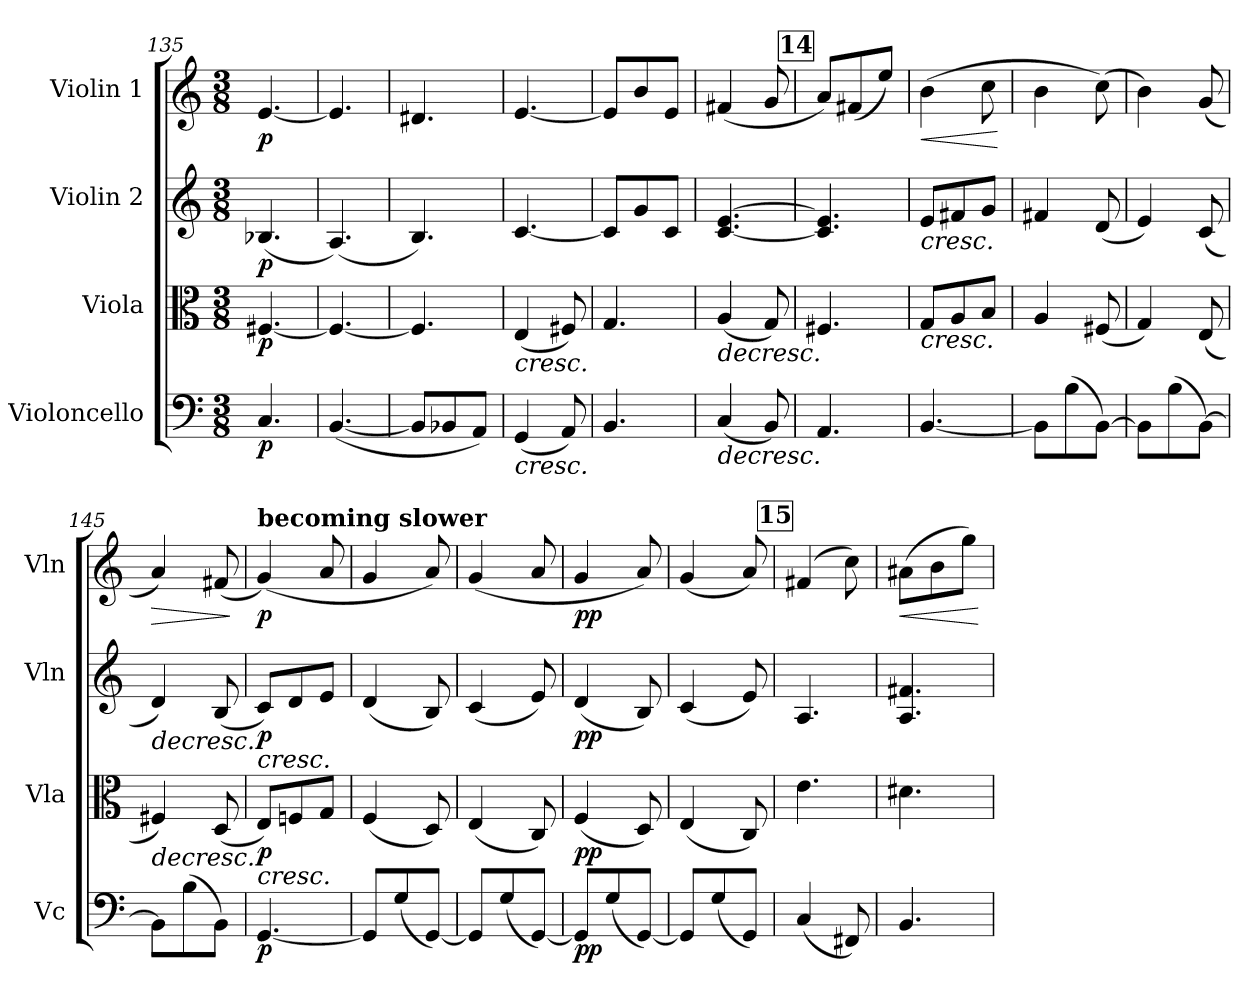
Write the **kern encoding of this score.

**kern	**dynam	**kern	**dynam	**kern	**dynam	**kern	**dynam
*part4	*part4	*part3	*part3	*part2	*part2	*part1	*part1
*staff4	*staff4	*staff3	*staff3	*staff2	*staff2	*staff1	*staff1
*I"Violoncello	*	*I"Viola	*	*I"Violin 2	*	*I"Violin 1	*
*I'Vc	*	*I'Vla	*	*I'Vln	*	*I'Vln	*
!!LO:LB:g=z
*clefF4	*	*clefC3	*	*clefG2	*	*clefG2	*
*k[]	*	*k[]	*	*k[]	*	*k[]	*
*M3/8	*	*M3/8	*	*M3/8	*	*M3/8	*
=135	=135	=135	=135	=135	=135	=135	=135
!	!LO:DY:b	!	!LO:DY:b	!	!LO:DY:b	!	!LO:DY:b
4.C/	p	[4.F#X/	p	(4.B-X/	p	[4.e/	p
=136	=136	=136	=136	=136	=136	=136	=136
(<[4.BB/	.	4.F#/_	.	(4.A/)	.	4.e/]	.
=137	=137	=137	=137	=137	=137	=137	=137
8BB/L]	.	4.F#/]	.	4.B/)	.	4.d#X/	.
8BB-X/	.	.	.	.	.	.	.
8AA/J)	.	.	.	.	.	.	.
=138	=138	=138	=138	=138	=138	=138	=138
!	!LO:HP:b	!	!LO:HP:b	!	!	!	!
(4GG/	<	(4E/	<	[4.c/	.	[4.e/	.
8AA/)	.	8F#X/)	.	.	.	.	.
=139	=139	=139	=139	=139	=139	=139	=139
4.BB/	.	4.G/	.	8c/L]	.	8e/L]	.
.	.	.	.	8g/	.	8b/	.
.	.	.	.	8c/J	.	8e/J	.
=140	=140	=140	=140	=140	=140	=140	=140
!	!LO:HP:b	!	!LO:HP:b	!	!	!	!
(4C/	>	(4A/	>	[4.c/ [4.e/	.	(4f#X/	.
8BB/)	.	8G/)	.	.	.	8g/	.
.	[	.	[	.	.	.	.
!!LO:REH:place=s1:a:B:cj:fs=14:t=14
=141	=141	=141	=141	=141	=141	=141	=141
4.AA/	.	4.F#X/	.	4.c/] 4.e/]	.	8a/L)	.
.	.	.	.	.	.	(8f#X/	.
.	.	.	.	.	.	8ee/J)	.
=142	=142	=142	=142	=142	=142	=142	=142
!	!	!	!LO:HP:b	!	!LO:HP:b	!	!LO:HP:b
[4.BB/	.	8G/L	<	8e/L	<	(4b\	<
.	.	8A/	.	8f#X/	.	.	.
.	.	8B/J	.	8g/J	.	8cc\	.
.	.	.	]	.	.	.	[
=143	=143	=143	=143	=143	=143	=143	=143
8BB\L]	.	4A/	.	4f#X/	.	4b\	.
(8B\	.	.	.	.	.	.	.
[8BB\J)	.	(8F#X/	.	(8d/	.	(8cc\)	.
!!LO:LB:g=z
=144	=144	=144	=144	=144	=144	=144	=144
8BB\L]	.	4G/)	.	4e/)	.	4b\)	.
(8B\	.	.	.	.	.	.	.
[8BB\J)	.	(8E/	.	(8c/	.	(8g/	.
=145	=145	=145	=145	=145	=145	=145	=145
!	!	!	!LO:HP:b	!	!LO:HP:b	!	!LO:HP:b
8BB\L]	.	4F#X/)	>	4d/)	>	4a/)	>
(8B\	.	.	.	.	.	.	.
8BB\J)	.	(8D/	.	(8B/	.	(8f#X/	.
.	.	.	[	.	[	.	]
=146	=146	=146	=146	=146	=146	=146	=146
!	!	!	!	!	!	!LO:TX:a:B:t=becoming slower	!
!	!LO:DY:b	!	!LO:HP:b	!	!LO:HP:b	!	!
!	!	!	!LO:DY:n=1:b	!	!LO:DY:n=1:b	!	!LO:DY:b
[4.GG/	p	8E/L)	< p	8c/L)	< p	(4g/)	p
.	.	8Fn/	.	8d/	.	.	.
.	.	8G/J	.	8e/J	.	8a/	.
.	.	.	]	.	]	.	.
=147	=147	=147	=147	=147	=147	=147	=147
8GG/L]	.	(4F/	.	(4d/	.	4g/	.
(8G/	.	.	.	.	.	.	.
[8GG/J)	.	8D/)	.	8B/)	.	8a/)	.
=148	=148	=148	=148	=148	=148	=148	=148
8GG/L]	.	(4E/	.	(4c/	.	(4g/	.
(8G/	.	.	.	.	.	.	.
[8GG/J)	.	8C/)	.	8e/)	.	8a/	.
=149	=149	=149	=149	=149	=149	=149	=149
!	!LO:DY:b	!	!LO:DY:b	!	!LO:DY:b	!	!LO:DY:b
8GG/L]	pp	(4F/	pp	(4d/	pp	4g/	pp
(8G/	.	.	.	.	.	.	.
[8GG/J)	.	8D/)	.	8B/)	.	8a/)	.
=150	=150	=150	=150	=150	=150	=150	=150
8GG/L]	.	(4E/	.	(4c/	.	(4g/	.
(8G/	.	.	.	.	.	.	.
8GG/J)	.	8C/)	.	8e/)	.	8a/)	.
!!LO:REH:place=s1:a:B:cj:fs=14:t=15
=151	=151	=151	=151	=151	=151	=151	=151
(4C/	.	4.e\	.	4.A/	.	(4f#X/	.
8FF#X/)	.	.	.	.	.	8cc\)	.
=152	=152	=152	=152	=152	=152	=152	=152
!	!	!	!	!	!	!	!LO:HP:b
4.BB/	.	4.d#X\	.	4.A/ 4.f#X/	.	(8a#X\L	<
.	.	.	.	.	.	8b\	.
.	.	.	.	.	.	8gg\J)	.
.	]	.	[	.	[	.	[
=	=	=	=	=	=	=	=
*-	*-	*-	*-	*-	*-	*-	*-
